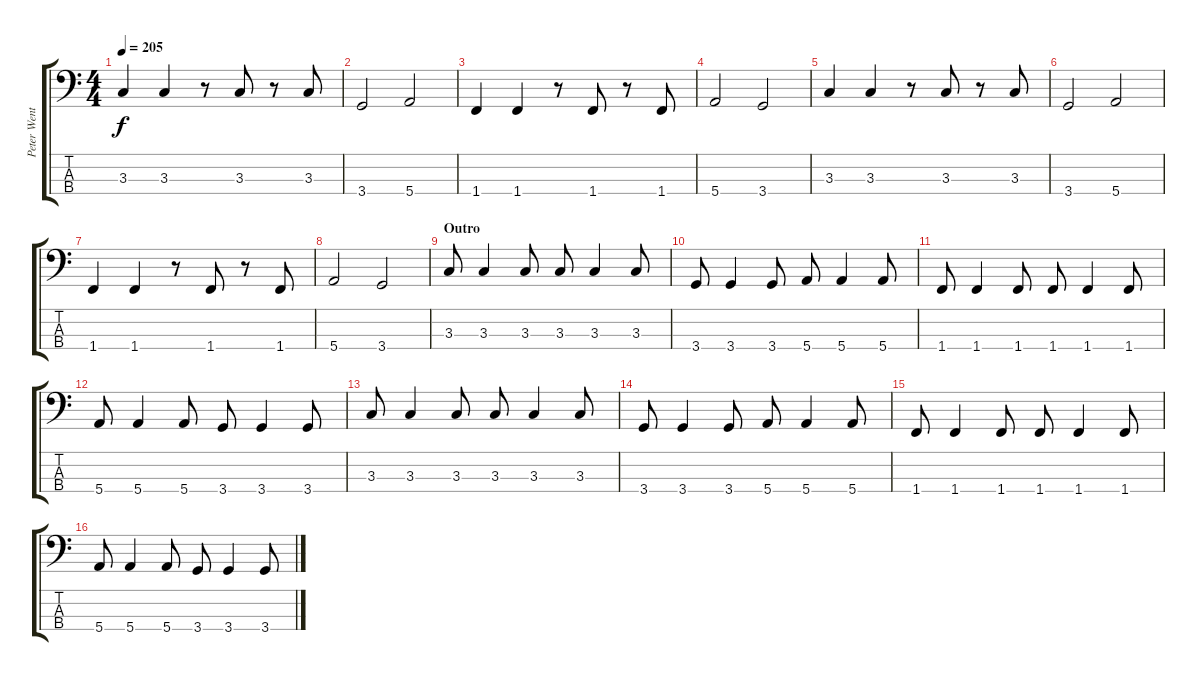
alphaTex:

\track ("Peter Wentz (Bass)" "Peter Went") {instrument electricbasspick}
\staff {score tabs}
\tuning (G2 D2 A1 E1) {hide}
\ts (4 4)
\tempo 205
\clef f4
\ks c
3.3.4{dy f} 3.3.4 r.8 3.3.8 r.8 3.3.8 |
3.4.2 5.4.2 |
1.4.4 1.4.4 r.8 1.4.8 r.8 1.4.8 |
5.4.2 3.4.2 |
3.3.4 3.3.4 r.8 3.3.8 r.8 3.3.8 |
3.4.2 5.4.2 |
1.4.4 1.4.4 r.8 1.4.8 r.8 1.4.8 |
5.4.2 3.4.2 |
\section ("" "Outro")
3.3.8 3.3.4 3.3.8 3.3.8 3.3.4 3.3.8 |
3.4.8 3.4.4 3.4.8 5.4.8 5.4.4 5.4.8 |
1.4.8 1.4.4 1.4.8 1.4.8 1.4.4 1.4.8 |
5.4.8 5.4.4 5.4.8 3.4.8 3.4.4 3.4.8 |
3.3.8 3.3.4 3.3.8 3.3.8 3.3.4 3.3.8 |
3.4.8 3.4.4 3.4.8 5.4.8 5.4.4 5.4.8 |
1.4.8 1.4.4 1.4.8 1.4.8 1.4.4 1.4.8 |
5.4.8 5.4.4 5.4.8 3.4.8 3.4.4 3.4.8
